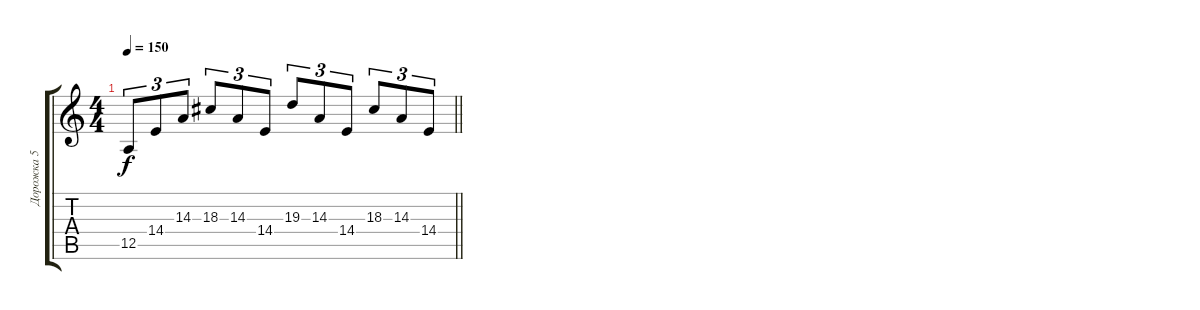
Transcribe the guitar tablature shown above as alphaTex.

\track ("Дорожка 5" "Дорожка 5") {instrument stringensemble2}
\staff {score tabs}
\tuning (E4 B3 G3 D3 A2 E2) {hide}
\ts (4 4)
\tempo 150
\clef g2
\barLineRight lightlight
\ks c
12.5.8{tu (3 2) dy f instrument stringensemble1} 14.4.8{tu (3 2)} 14.3.8{tu (3 2)} 18.3.8{tu (3 2)} 14.3.8{tu (3 2)} 14.4.8{tu (3 2)} 19.3.8{tu (3 2)} 14.3.8{tu (3 2)} 14.4.8{tu (3 2)} 18.3.8{tu (3 2)} 14.3.8{tu (3 2)} 14.4.8{tu (3 2)}
